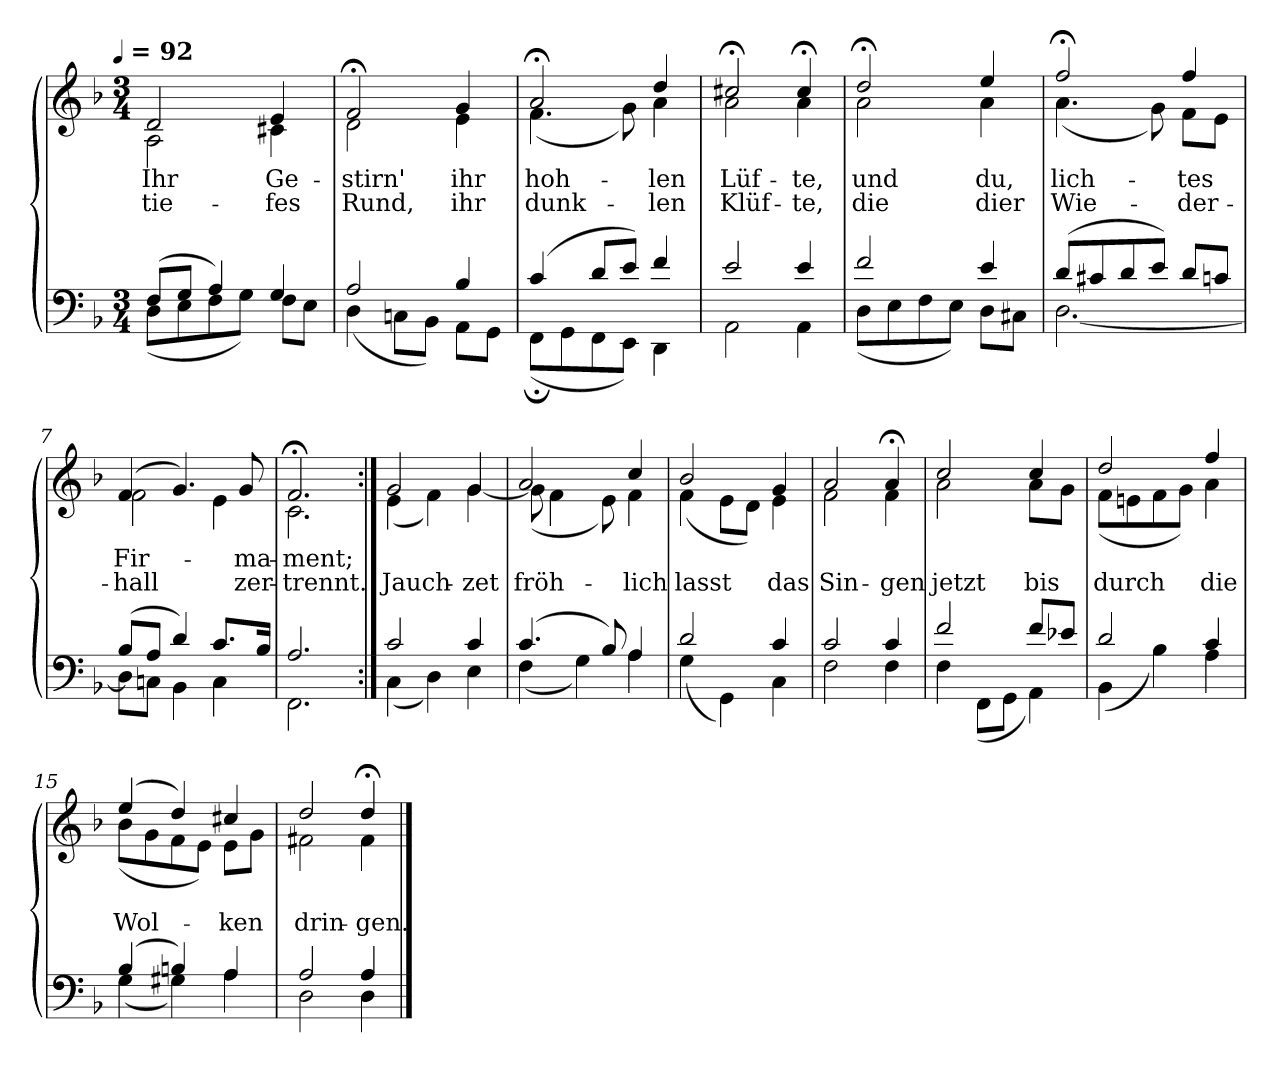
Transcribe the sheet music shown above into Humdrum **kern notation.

**kern	**kern	**text	**text	**dynam
*part1	*part1	*part1	*part1	*part1
*staff2	*staff1	*staff1	*staff1	*staff1/2
*clefF4	*clefG2	*	*	*
*k[b-]	*k[b-]	*	*	*
!!LO:TX:omd:t=[quarter] = 92
*M3/4	*M3/4	*	*	*
*MM92	*MM92	*	*	*
=1	=1	=1	=1	=1
*^	*^	*	*	*
(8FL	(8DL	2d	2A	Ihr	tie-	.
8GJ	8E	.	.	.	.	.
4A)	8F	.	.	.	.	.
.	8GJ)	.	.	.	.	.
4G	8FL	4e	4c#X	Ge-	-fes	.
.	8EJ	.	.	.	.	.
=2	=2	=2	=2	=2	=2	=2
*	*	*MM91	*	*	*	*
2A	(4D	2f;<	2d	-stirn'	Rund,	.
.	8CnL	.	.	.	.	.
.	8BB-J)	.	.	.	.	.
4B-	8AAL	4g	4e	ihr	ihr	.
.	8GGJ	.	.	.	.	.
=3	=3	=3	=3	=3	=3	=3
*	*	*MM93	*	*	*	*
(4c	(8FF;L	2a;<	(4.f	hoh-	dunk-	.
.	8GG	.	.	.	.	.
8dL	8FF	.	.	.	.	.
8eJ)	8EEJ)	.	8g)	.	.	.
4f	4DD	4dd	4a	-len	-len	.
=4	=4	=4	=4	=4	=4	=4
2e	2AA	2cc#X;<	2a	Lüf-	Klüf-	.
4e	4AA	4cc#;<	4a	-te,	-te,	.
=5	=5	=5	=5	=5	=5	=5
*	*	*MM94	*	*	*	*
2f	(8DL	2dd;<	2a	und	die	.
.	8E	.	.	.	.	.
.	8F	.	.	.	.	.
.	8EJ)	.	.	.	.	.
4e	8DL	4ee	4a	du,	dier	♩ = 93
.	8C#XJ	.	.	.	.	.
!!LO:LB:g=z	!!
=6	=6	=6	=6	=6	=6	=6
*	*	*MM92	*	*	*	*
(8dL	[2.D	2ff;<	(4.a	lich-	Wie-	.
8c#X	.	.	.	.	.	.
8d	.	.	.	.	.	.
8eJ)	.	.	8g)	.	.	.
8dL	.	4ff	8fL	-tes	-der-	♩ = 90
8cnJ	.	.	8eJ	.	.	.
=7	=7	=7	=7	=7	=7	=7
*	*	*MM88	*	*	*	*
(8B-L	8DL]	(4f	2f	Fir-	-hall	.
8AJ	8CnJ	.	.	.	.	.
4d)	4BB-	4.g)	.	.	.	♩ = 86
8.cL	4C	.	4e	.	.	.
.	.	8g	.	-ma-	zer-	♩ = 73
16B-Jk	.	.	.	.	.	.
=8	=8	=8	=8	=8	=8	=8
*	*	*MM85	*	*	*	*
2.A	2.FF	2.f;<	2.c	-ment;	-trennt.	.
=9:|!	=9:|!	=9:|!	=9:|!	=9:|!	=9:|!	=9:|!
*	*	*MM87	*	*	*	*
2c	(4C	2g	(4e	.	Jauch-	.
.	4D)	.	4f)	.	.	.
4c	4E	4g	[4g	.	-zet	.
=10	=10	=10	=10	=10	=10	=10
(4.c	(4F	2a	(8g]	.	fröh-	.
.	.	.	4f	.	.	.
.	4G)	.	.	.	.	.
8B-)	.	.	8e)	.	.	.
4A	4A	4cc	4f	.	-lich	.
!!LO:LB:g=z	!!
=11	=11	=11	=11	=11	=11	=11
2d	(4G	2b-	(4f	.	lasst	.
.	4GG)	.	8eL	.	.	.
.	.	.	8dJ)	.	.	.
4c	4C	4g	4e	.	das	.
=12	=12	=12	=12	=12	=12	=12
*	*	*MM86	*	*	*	*
2c	2F	2a	2f	.	Sin-	.
4c	4F	4a;<	4f	.	-gen	.
=13	=13	=13	=13	=13	=13	=13
2f	4F	2cc	2a	.	jetzt	.
.	(8FFL	.	.	.	.	.
.	8GGJ	.	.	.	.	.
8fL	4AA)	4cc	8aL	.	bis	.
8e-XJ	.	.	8gJ	.	.	.
=14	=14	=14	=14	=14	=14	=14
2d	(4BB-	2dd	(8fL	.	durch	.
.	.	.	8en	.	.	.
.	4B-)	.	8f	.	.	.
.	.	.	8gJ)	.	.	.
4c	4A	4ff	4a	.	die	.
=15	=15	=15	=15	=15	=15	=15
*	*	*MM85	*	*	*	*
(4B-	(4G	(4ee	(8b-L	.	Wol-	.
.	.	.	8g	.	.	.
4Bn)	4G#X)	4dd)	8f	.	.	♩ = 84
.	.	.	8eJ)	.	.	.
4A	4A	4cc#X	8eL	.	-ken	♩ = 83
.	.	.	8gJ	.	.	.
=16	=16	=16	=16	=16	=16	=16
*	*	*MM78	*	*	*	*
2A	2D	2dd	2f#X	.	drin-	.
4A	4D	4dd;<	4f#	.	-gen.	.
*v	*v	*	*	*	*	*
*	*v	*v	*	*	*
==	==	==	==	==
*-	*-	*-	*-	*-
